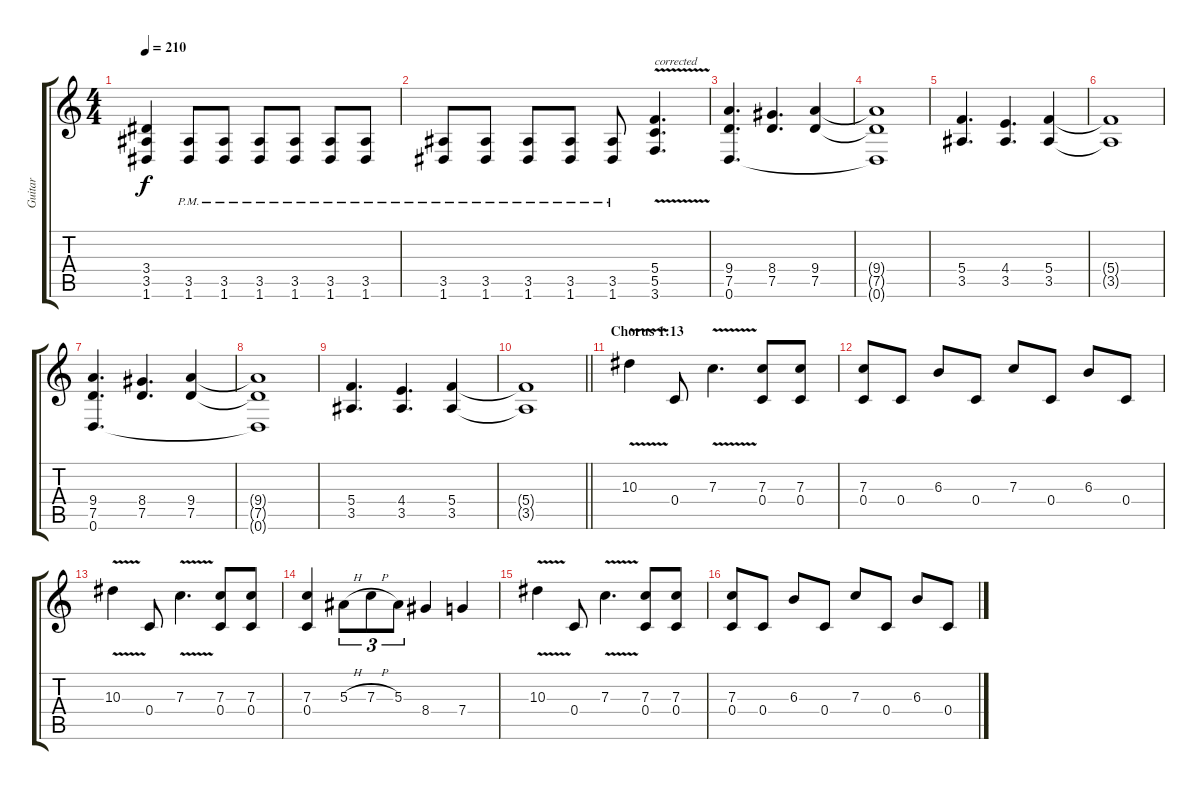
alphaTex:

\track ("Guitar" "Guitar") {instrument distortionguitar}
\staff {score tabs}
\tuning (D4 A3 F3 C3 G2 D2) {hide}
\ts (4 4)
\tempo 210
\clef g2
\ks c
(3.4 3.5 1.6).4{dy f} (3.5{pm} 1.6{pm}).8 (3.5{pm} 1.6{pm}).8 (3.5{pm} 1.6{pm}).8 (3.5{pm} 1.6{pm}).8 (3.5{pm} 1.6{pm}).8 (3.5{pm} 1.6{pm}).8 |
(3.5{pm} 1.6{pm}).8 (3.5{pm} 1.6{pm}).8 (3.5{pm} 1.6{pm}).8 (3.5{pm} 1.6{pm}).8 (3.5{pm} 1.6{pm}).8 (5.4{v} 5.5{v} 3.6).4{d txt "corrected"} |
(9.4 7.5 0.6).4{d} (8.4 7.5).4{d} (9.4 7.5).4 |
(9.4{t} 7.5{t} 0.6{t}).1 |
(5.4 3.5).4{d} (4.4 3.5).4{d} (5.4 3.5).4 |
(5.4{t} 3.5{t}).1 |
(9.4 7.5 0.6).4{d} (8.4 7.5).4{d} (9.4 7.5).4 |
(9.4{t} 7.5{t} 0.6{t}).1 |
(5.4 3.5).4{d} (4.4 3.5).4{d} (5.4 3.5).4 |
\barLineRight lightlight
(5.4{t} 3.5{t}).1 |
\section ("" "Chorus 1:13")
10.3{v}.4 0.4.8 7.3{v}.4{d} (7.3 0.4).8 (7.3 0.4).8 |
(7.3 0.4).8 0.4.8 6.3.8 0.4.8 7.3.8 0.4.8 6.3.8 0.4.8 |
10.3{v}.4 0.4.8 7.3{v}.4{d} (7.3 0.4).8 (7.3 0.4).8 |
(7.3 0.4).4 5.3{h}.8{tu (3 2)} 7.3{h}.8{tu (3 2)} 5.3.8{tu (3 2)} 8.4.4 7.4.4 |
10.3{v}.4 0.4.8 7.3{v}.4{d} (7.3 0.4).8 (7.3 0.4).8 |
(7.3 0.4).8 0.4.8 6.3.8 0.4.8 7.3.8 0.4.8 6.3.8 0.4.8
